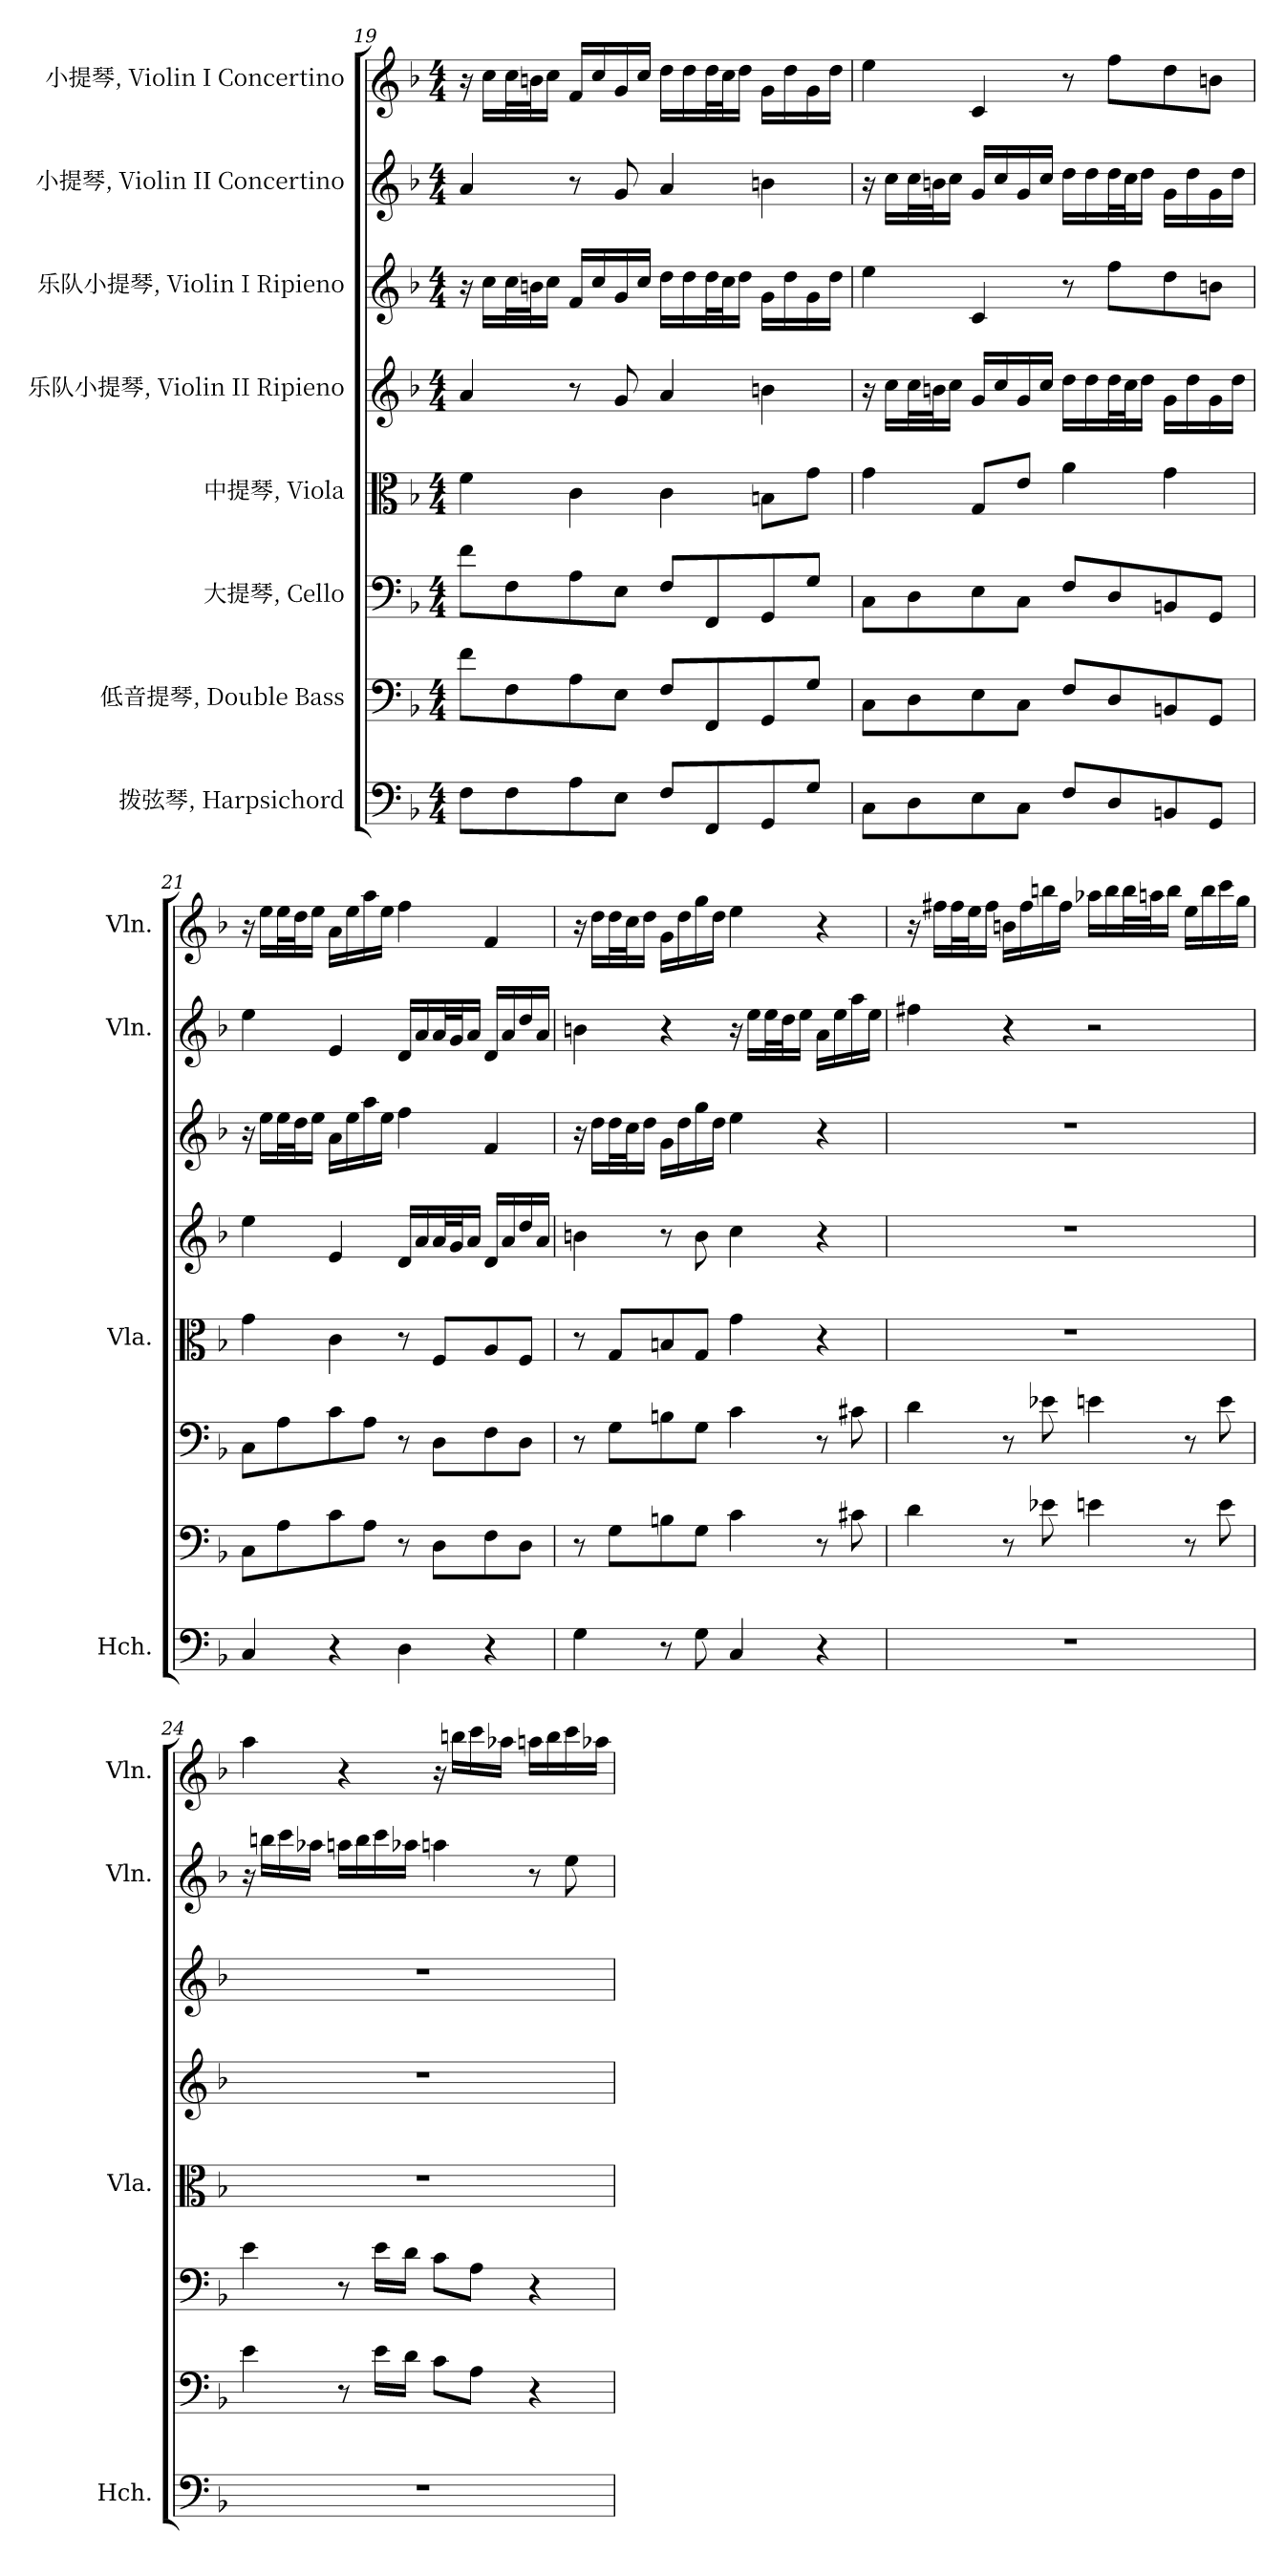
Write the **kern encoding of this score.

**kern	**kern	**kern	**kern	**kern	**kern	**kern	**kern
*part8	*part7	*part6	*part5	*part4	*part3	*part2	*part1
*staff8	*staff7	*staff6	*staff5	*staff4	*staff3	*staff2	*staff1
*I"拨弦琴, Harpsichord	*I"低音提琴, Double Bass	*I"大提琴, Cello	*I"中提琴, Viola	*I"乐队小提琴, Violin II Ripieno	*I"乐队小提琴, Violin  I Ripieno	*I"小提琴, Violin II Concertino	*I"小提琴, Violin  I Concertino
*I'Hch.	*	*	*I'Vla.	*	*	*I'Vln.	*I'Vln.
*clefF4	*clefF4	*clefF4	*clefC3	*clefG2	*clefG2	*clefG2	*clefG2
*	*ITrd7c12	*	*	*	*	*	*
*k[b-]	*k[b-]	*k[b-]	*k[b-]	*k[b-]	*k[b-]	*k[b-]	*k[b-]
*M4/4	*M4/4	*M4/4	*M4/4	*M4/4	*M4/4	*M4/4	*M4/4
=19	=19	=19	=19	=19	=19	=19	=19
8F\L	8F\L	8f\L	4f\	4a/	16r	4a/	16r
.	.	.	.	.	16cc\LL	.	16cc\LL
8F\	8FF\	8F\	.	.	32cc\L	.	32cc\L
.	.	.	.	.	32bn\J	.	32bn\J
.	.	.	.	.	16cc\JJ	.	16cc\JJ
8A\	8AA\	8A\	4c\	8r	16f/LL	8r	16f/LL
.	.	.	.	.	16cc/	.	16cc/
8E\J	8EE\J	8E\J	.	8g/	16g/	8g/	16g/
.	.	.	.	.	16cc/JJ	.	16cc/JJ
8F/L	8FF/L	8F/L	4c\	4a/	16dd\LL	4a/	16dd\LL
.	.	.	.	.	16dd\	.	16dd\
8FF/	8FFF/	8FF/	.	.	32dd\L	.	32dd\L
.	.	.	.	.	32cc\J	.	32cc\J
.	.	.	.	.	16dd\JJ	.	16dd\JJ
8GG/	8GGG/	8GG/	8Bn\L	4bn\	16g\LL	4bn\	16g\LL
.	.	.	.	.	16dd\	.	16dd\
8G/J	8GG/J	8G/J	8g\J	.	16g\	.	16g\
.	.	.	.	.	16dd\JJ	.	16dd\JJ
!!LO:PB:g=z
=20	=20	=20	=20	=20	=20	=20	=20
8C\L	8CC\L	8C\L	4g\	16r	4ee\	16r	4ee\
.	.	.	.	16cc\LL	.	16cc\LL	.
8D\	8DD\	8D\	.	32cc\L	.	32cc\L	.
.	.	.	.	32bn\J	.	32bn\J	.
.	.	.	.	16cc\JJ	.	16cc\JJ	.
8E\	8EE\	8E\	8G/L	16g/LL	4c/	16g/LL	4c/
.	.	.	.	16cc/	.	16cc/	.
8C\J	8CC\J	8C\J	8e/J	16g/	.	16g/	.
.	.	.	.	16cc/JJ	.	16cc/JJ	.
8F/L	8FF/L	8F/L	4a\	16dd\LL	8r	16dd\LL	8r
.	.	.	.	16dd\	.	16dd\	.
8D/	8DD/	8D/	.	32dd\L	8ff\L	32dd\L	8ff\L
.	.	.	.	32cc\J	.	32cc\J	.
.	.	.	.	16dd\JJ	.	16dd\JJ	.
8BBn/	8BBBn/	8BBn/	4g\	16g\LL	8dd\	16g\LL	8dd\
.	.	.	.	16dd\	.	16dd\	.
8GG/J	8GGG/J	8GG/J	.	16g\	8bn\J	16g\	8bn\J
.	.	.	.	16dd\JJ	.	16dd\JJ	.
=21	=21	=21	=21	=21	=21	=21	=21
4C/	8CC\L	8C\L	4g\	4ee\	16r	4ee\	16r
.	.	.	.	.	16ee\LL	.	16ee\LL
.	8AA\	8A\	.	.	32ee\L	.	32ee\L
.	.	.	.	.	32dd\J	.	32dd\J
.	.	.	.	.	16ee\JJ	.	16ee\JJ
4r	8C\	8c\	4c\	4e/	16a\LL	4e/	16a\LL
.	.	.	.	.	16ee\	.	16ee\
.	8AA\J	8A\J	.	.	16aa\	.	16aa\
.	.	.	.	.	16ee\JJ	.	16ee\JJ
4D\	8r	8r	8r	16d/LL	4ff\	16d/LL	4ff\
.	.	.	.	16a/	.	16a/	.
.	8DD\L	8D\L	8F/L	32a/L	.	32a/L	.
.	.	.	.	32g/J	.	32g/J	.
.	.	.	.	16a/JJ	.	16a/JJ	.
4r	8FF\	8F\	8A/	16d/LL	4f/	16d/LL	4f/
.	.	.	.	16a/	.	16a/	.
.	8DD\J	8D\J	8F/J	16dd/	.	16dd/	.
.	.	.	.	16a/JJ	.	16a/JJ	.
!!LO:PB:g=z
=22	=22	=22	=22	=22	=22	=22	=22
4G\	8r	8r	8r	4bn\	16r	4bn\	16r
.	.	.	.	.	16dd\LL	.	16dd\LL
.	8GG\L	8G\L	8G/L	.	32dd\L	.	32dd\L
.	.	.	.	.	32cc\J	.	32cc\J
.	.	.	.	.	16dd\JJ	.	16dd\JJ
8r	8BBn\	8Bn\	8Bn/	8r	16g\LL	4r	16g\LL
.	.	.	.	.	16dd\	.	16dd\
8G\	8GG\J	8G\J	8G/J	8b\	16gg\	.	16gg\
.	.	.	.	.	16dd\JJ	.	16dd\JJ
4C/	4C\	4c\	4g\	4cc\	4ee\	16r	4ee\
.	.	.	.	.	.	16ee\LL	.
.	.	.	.	.	.	32ee\L	.
.	.	.	.	.	.	32dd\J	.
.	.	.	.	.	.	16ee\JJ	.
4r	8r	8r	4r	4r	4r	16a\LL	4r
.	.	.	.	.	.	16ee\	.
.	8C#X\	8c#X\	.	.	.	16aa\	.
.	.	.	.	.	.	16ee\JJ	.
=23	=23	=23	=23	=23	=23	=23	=23
1r	4D\	4d\	1r	1r	1r	4ff#X\	16r
.	.	.	.	.	.	.	16ff#X\LL
.	.	.	.	.	.	.	32ff#\L
.	.	.	.	.	.	.	32ee\J
.	.	.	.	.	.	.	16ff#\JJ
.	8r	8r	.	.	.	4r	16bn\LL
.	.	.	.	.	.	.	16ff#\
.	8E-X\	8e-X\	.	.	.	.	16bbn\
.	.	.	.	.	.	.	16ff#\JJ
.	4En\	4en\	.	.	.	2r	16aa-X\LL
.	.	.	.	.	.	.	16bb\
.	.	.	.	.	.	.	32bb\L
.	.	.	.	.	.	.	32aan\J
.	.	.	.	.	.	.	16bb\JJ
.	8r	8r	.	.	.	.	16ee\LL
.	.	.	.	.	.	.	16bb\
.	8E\	8e\	.	.	.	.	16ccc\
.	.	.	.	.	.	.	16gg\JJ
!!LO:PB:g=z
=24	=24	=24	=24	=24	=24	=24	=24
1r	4E\	4e\	1r	1r	1r	16r	4aa\
.	.	.	.	.	.	16bbn\LL	.
.	.	.	.	.	.	16ccc\	.
.	.	.	.	.	.	16aa-X\JJ	.
.	8r	8r	.	.	.	16aan\LL	4r
.	.	.	.	.	.	16bb\	.
.	16E\LL	16e\LL	.	.	.	16ccc\	.
.	16D\JJ	16d\JJ	.	.	.	16aa-X\JJ	.
.	8C\L	8c\L	.	.	.	4aan\	16r
.	.	.	.	.	.	.	16bbn\LL
.	8AA\J	8A\J	.	.	.	.	16ccc\
.	.	.	.	.	.	.	16aa-X\JJ
.	4r	4r	.	.	.	8r	16aan\LL
.	.	.	.	.	.	.	16bb\
.	.	.	.	.	.	8ee\	16ccc\
.	.	.	.	.	.	.	16aa-X\JJ
=	=	=	=	=	=	=	=
*-	*-	*-	*-	*-	*-	*-	*-
